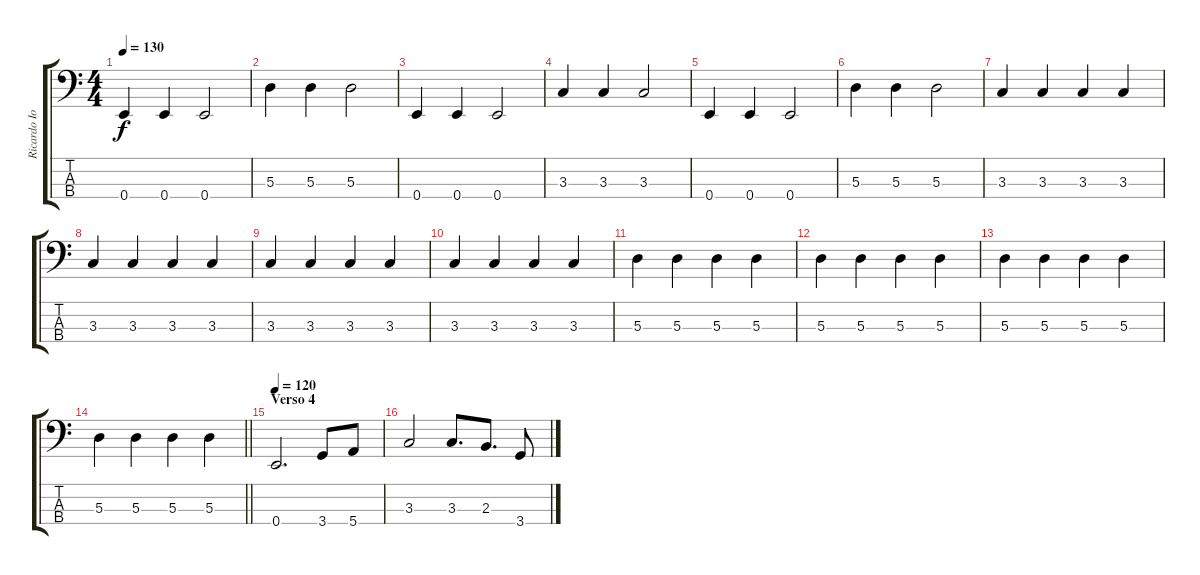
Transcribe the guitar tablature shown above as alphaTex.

\track ("Ricardo Iorio" "Ricardo Io") {instrument electricbasspick}
\staff {score tabs}
\tuning (G2 D2 A1 E1) {hide}
\ts (4 4)
\tempo 130
\clef f4
\ks c
0.4.4{dy f} 0.4.4 0.4.2 |
5.3.4 5.3.4 5.3.2 |
0.4.4 0.4.4 0.4.2 |
3.3.4 3.3.4 3.3.2 |
0.4.4 0.4.4 0.4.2 |
5.3.4 5.3.4 5.3.2 |
3.3.4 3.3.4 3.3.4 3.3.4 |
3.3.4 3.3.4 3.3.4 3.3.4 |
3.3.4 3.3.4 3.3.4 3.3.4 |
3.3.4 3.3.4 3.3.4 3.3.4 |
5.3.4 5.3.4 5.3.4 5.3.4 |
5.3.4 5.3.4 5.3.4 5.3.4 |
5.3.4 5.3.4 5.3.4 5.3.4 |
\barLineRight lightlight
5.3.4 5.3.4 5.3.4 5.3.4 |
\section ("" "Verso 4")
\tempo 120
0.4.2{d} 3.4.8 5.4.8 |
3.3.2 3.3.8{d} 2.3.8{d} 3.4.8
